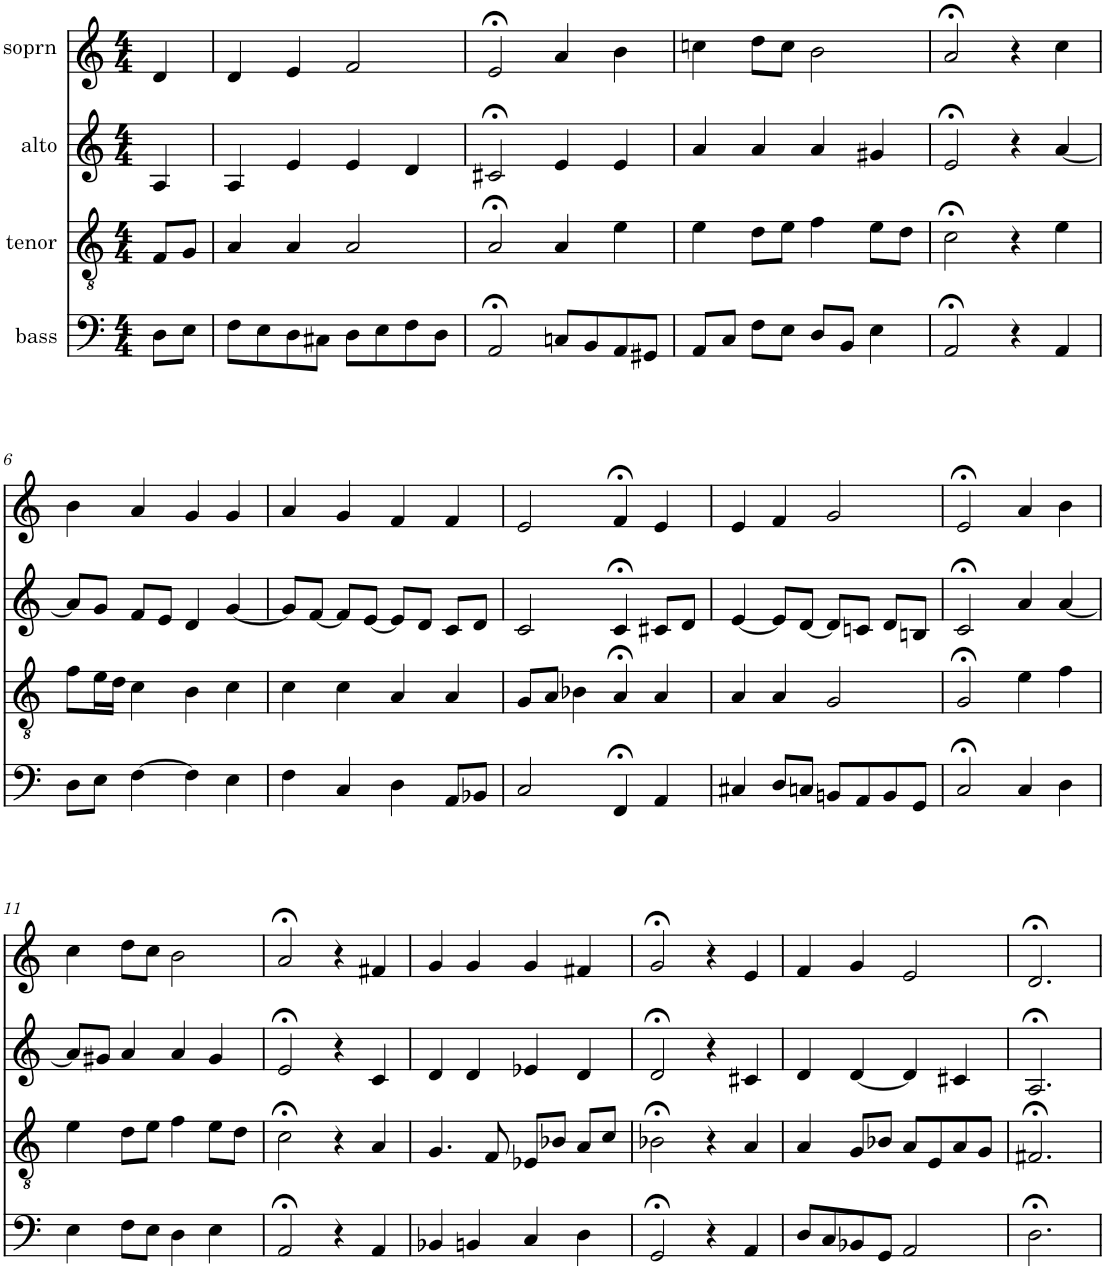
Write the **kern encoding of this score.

**kern	**kern	**kern	**kern
*part4	*part3	*part2	*part1
*staff4	*staff3	*staff2	*staff1
*I"bass	*I"tenor	*I"alto	*I"soprn
*clefF4	*clefGv2	*clefG2	*clefG2
*k[]	*k[]	*k[]	*k[]
*M4/4	*M4/4	*M4/4	*M4/4
=1	=1	=1	=1
8D\L	8F/L	4A/	4d/
8E\J	8G/J	.	.
=2	=2	=2	=2
8F\L	4A/	4A/	4d/
8E\	.	.	.
8D\	4A/	4e/	4e/
8C#X\J	.	.	.
8D\L	2A/	4e/	2f/
8E\	.	.	.
8F\	.	4d/	.
8D\J	.	.	.
=3	=3	=3	=3
2AA;</	2A;</	2c#X;</	2e;</
8Cn/L	4A/	4e/	4a/
8BB/	.	.	.
8AA/	4e\	4e/	4b\
8GG#X/J	.	.	.
=4	=4	=4	=4
8AA/L	4e\	4a/	4ccn\
8C/J	.	.	.
8F\L	8d\L	4a/	8dd\L
8E\J	8e\J	.	8cc\J
8D/L	4f\	4a/	2b\
8BB/J	.	.	.
4E\	8e\L	4g#X/	.
.	8d\J	.	.
=5	=5	=5	=5
2AA;</	2c;<\	2e;</	2a;</
4r	4r	4r	4r
4AA/	4e\	[4a/	4cc\
!!LO:LB:g=z
=6	=6	=6	=6
8D\L	8f\L	8a/L]	4b\
8E\J	16e\L	8g/J	.
.	16d\JJ	.	.
[4F\	4c\	8f/L	4a/
.	.	8e/J	.
4F\]	4B\	4d/	4g/
4E\	4c\	[4g/	4g/
=7	=7	=7	=7
4F\	4c\	8g/L]	4a/
.	.	[8f/J	.
4C/	4c\	8f/L]	4g/
.	.	[8e/J	.
4D\	4A/	8e/L]	4f/
.	.	8d/J	.
8AA/L	4A/	8c/L	4f/
8BB-X/J	.	8d/J	.
=8	=8	=8	=8
2C/	8G/L	2c/	2e/
.	8A/J	.	.
.	4B-X\	.	.
4FF;</	4A;</	4c;</	4f;</
4AA/	4A/	8c#X/L	4e/
.	.	8d/J	.
=9	=9	=9	=9
4C#X/	4A/	[4e/	4e/
8D/L	4A/	8e/L]	4f/
8Cn/J	.	[8d/J	.
8BBn/L	2G/	8d/L]	2g/
8AA/	.	8cn/J	.
8BB/	.	8d/L	.
8GG/J	.	8Bn/J	.
=10	=10	=10	=10
2C;</	2G;</	2c;</	2e;</
4C/	4e\	4a/	4a/
4D\	4f\	[4a/	4b\
!!LO:LB:g=z
=11	=11	=11	=11
4E\	4e\	8a/L]	4cc\
.	.	8g#X/J	.
8F\L	8d\L	4a/	8dd\L
8E\J	8e\J	.	8cc\J
4D\	4f\	4a/	2b\
4E\	8e\L	4g#/	.
.	8d\J	.	.
=12	=12	=12	=12
2AA;</	2c;<\	2e;</	2a;</
4r	4r	4r	4r
4AA/	4A/	4c/	4f#X/
=13	=13	=13	=13
4BB-X/	4.G/	4d/	4g/
4BBn/	.	4d/	4g/
.	8F/	.	.
4C/	8E-X/L	4e-X/	4g/
.	8B-X/J	.	.
4D\	8A/L	4d/	4f#X/
.	8c/J	.	.
=14	=14	=14	=14
2GG;</	2B-X;<\	2d;</	2g;</
4r	4r	4r	4r
4AA/	4A/	4c#X/	4e/
=15	=15	=15	=15
8D/L	4A/	4d/	4f/
8C/	.	.	.
8BB-X/	8G/L	[4d/	4g/
8GG/J	8B-X/J	.	.
2AA/	8A/L	4d/]	2e/
.	8E/	.	.
.	8A/	4c#X/	.
.	8G/J	.	.
=16	=16	=16	=16
2.D;<\	2.F#X;</	2.A;</	2.d;</
=	=	=	=
*-	*-	*-	*-
